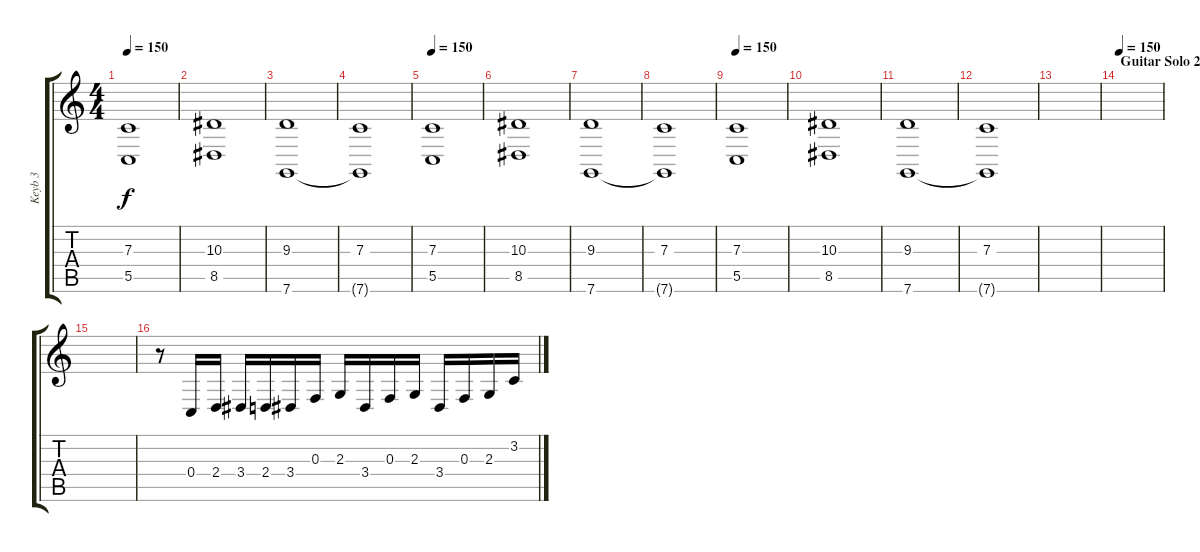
\track ("Keyb 3" "Keyb 3") {instrument stringensemble1}
\staff {score tabs}
\tuning (D4 A3 F3 C3 G2 C2) {hide}
\ts (4 4)
\tempo 150
\clef g2
\ks c
(7.3 5.5).1{dy f volume 12 instrument stringensemble1} |
(10.3 8.5).1 |
(9.3 7.6).1 |
(7.3 7.6{t}).1 |
\tempo 150
(7.3 5.5).1{volume 12 instrument stringensemble1} |
(10.3 8.5).1 |
(9.3 7.6).1 |
(7.3 7.6{t}).1 |
\tempo 150
(7.3 5.5).1{volume 12 instrument stringensemble1} |
(10.3 8.5).1 |
(9.3 7.6).1 |
(7.3 7.6{t}).1 |
|
\section ("" "Guitar Solo 2")
\tempo 150
|
|
r.8{volume 10 balance 8 instrument overdrivenguitar} 0.4.16 2.4.16 3.4.16 2.4.16 3.4.16 0.3.16 2.3.16 3.4.16 0.3.16 2.3.16 3.4.16 0.3.16 2.3.16 3.2.16
